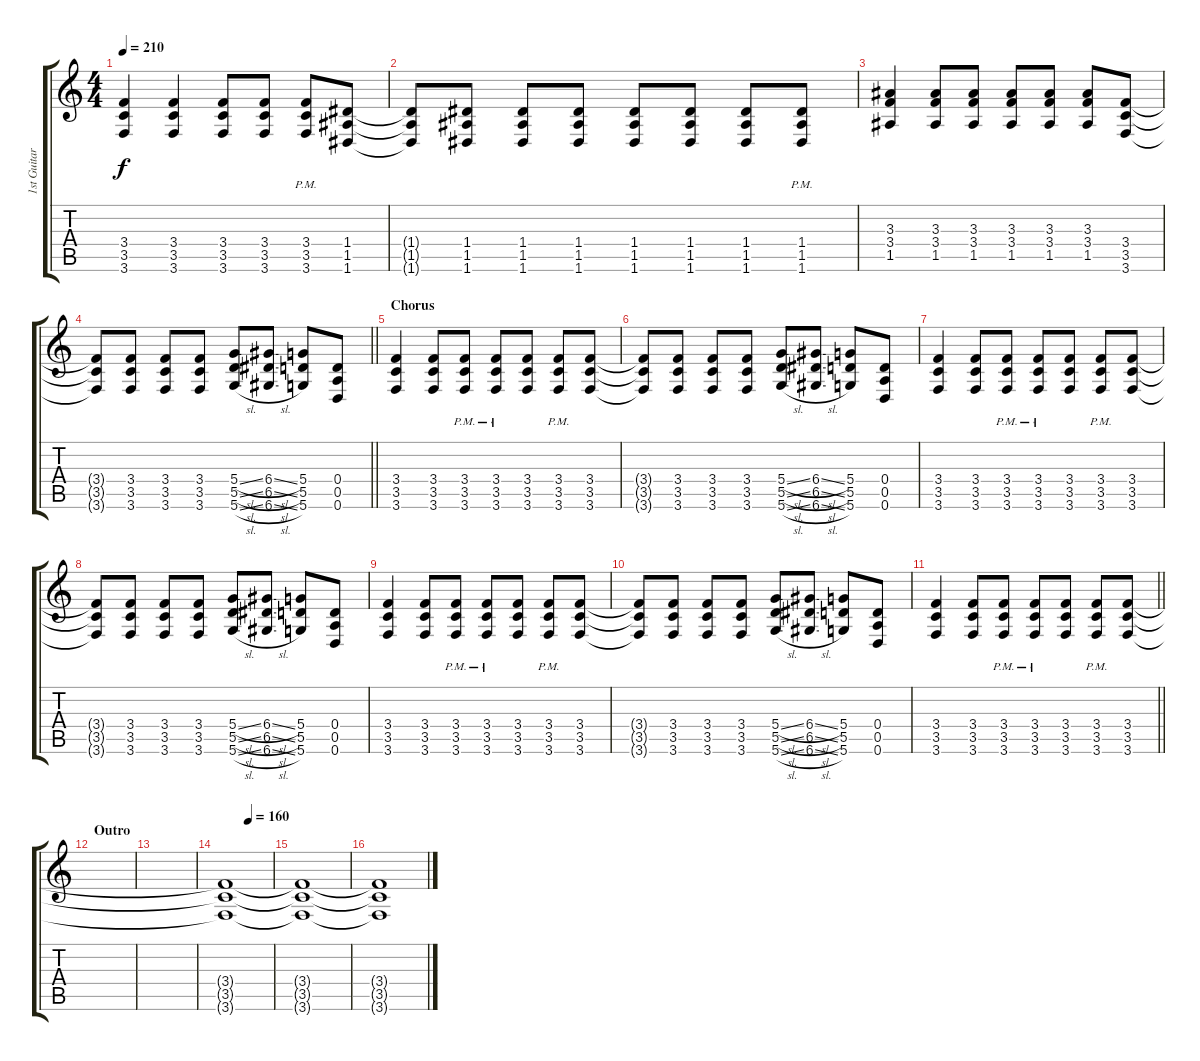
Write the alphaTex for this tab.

\track ("1st Guitar" "1st Guitar") {instrument distortionguitar}
\staff {score tabs}
\tuning (E4 B3 G3 D3 A2 D2) {hide}
\ts (4 4)
\tempo 210
\clef g2
\ks c
(3.4 3.5 3.6).4{dy f} (3.4 3.5 3.6).4 (3.4 3.5 3.6).8 (3.4 3.5 3.6).8 (3.4{pm} 3.5{pm} 3.6{pm}).8 (1.4 1.5 1.6).8 |
(1.4{t} 1.5{t} 1.6{t}).8 (1.4 1.5 1.6).8 (1.4 1.5 1.6).8 (1.4 1.5 1.6).8 (1.4 1.5 1.6).8 (1.4 1.5 1.6).8 (1.4 1.5 1.6).8 (1.4{pm} 1.5{pm} 1.6{pm}).8 |
(3.3 3.4 1.5).4 (3.3 3.4 1.5).8 (3.3 3.4 1.5).8 (3.3 3.4 1.5).8 (3.3 3.4 1.5).8 (3.3 3.4 1.5).8 (3.4 3.5 3.6).8 |
\barLineRight lightlight
(3.4{t} 3.5{t} 3.6{t}).8 (3.4 3.5 3.6).8 (3.4 3.5 3.6).8 (3.4 3.5 3.6).8 (5.4{sl} 5.5{sl} 5.6{sl}).8 (6.4{sl} 6.5{sl} 6.6{sl}).8 (5.4 5.5 5.6).8 (0.4 0.5 0.6).8 |
\section ("" "Chorus")
(3.4 3.5 3.6).4 (3.4 3.5 3.6).8 (3.4{pm} 3.5{pm} 3.6{pm}).8 (3.4{pm} 3.5{pm} 3.6{pm}).8 (3.4 3.5 3.6).8 (3.4{pm} 3.5{pm} 3.6{pm}).8 (3.4 3.5 3.6).8 |
(3.4{t} 3.5{t} 3.6{t}).8 (3.4 3.5 3.6).8 (3.4 3.5 3.6).8 (3.4 3.5 3.6).8 (5.4{sl} 5.5{sl} 5.6{sl}).8 (6.4{sl} 6.5{sl} 6.6{sl}).8 (5.4 5.5 5.6).8 (0.4 0.5 0.6).8 |
(3.4 3.5 3.6).4 (3.4 3.5 3.6).8 (3.4{pm} 3.5{pm} 3.6{pm}).8 (3.4{pm} 3.5{pm} 3.6{pm}).8 (3.4 3.5 3.6).8 (3.4{pm} 3.5{pm} 3.6{pm}).8 (3.4 3.5 3.6).8 |
(3.4{t} 3.5{t} 3.6{t}).8 (3.4 3.5 3.6).8 (3.4 3.5 3.6).8 (3.4 3.5 3.6).8 (5.4{sl} 5.5{sl} 5.6{sl}).8 (6.4{sl} 6.5{sl} 6.6{sl}).8 (5.4 5.5 5.6).8 (0.4 0.5 0.6).8 |
(3.4 3.5 3.6).4 (3.4 3.5 3.6).8 (3.4{pm} 3.5{pm} 3.6{pm}).8 (3.4{pm} 3.5{pm} 3.6{pm}).8 (3.4 3.5 3.6).8 (3.4{pm} 3.5{pm} 3.6{pm}).8 (3.4 3.5 3.6).8 |
(3.4{t} 3.5{t} 3.6{t}).8 (3.4 3.5 3.6).8 (3.4 3.5 3.6).8 (3.4 3.5 3.6).8 (5.4{sl} 5.5{sl} 5.6{sl}).8 (6.4{sl} 6.5{sl} 6.6{sl}).8 (5.4 5.5 5.6).8 (0.4 0.5 0.6).8 |
\barLineRight lightlight
(3.4 3.5 3.6).4 (3.4 3.5 3.6).8 (3.4{pm} 3.5{pm} 3.6{pm}).8 (3.4{pm} 3.5{pm} 3.6{pm}).8 (3.4 3.5 3.6).8 (3.4{pm} 3.5{pm} 3.6{pm}).8 (3.4 3.5 3.6).8 |
\section ("" "Outro")
|
|
\tempo (160 0.5)
(3.4{t} 3.5{t} 3.6{t}).1 |
(3.4{t} 3.5{t} 3.6{t}).1 |
(3.4{t} 3.5{t} 3.6{t}).1
